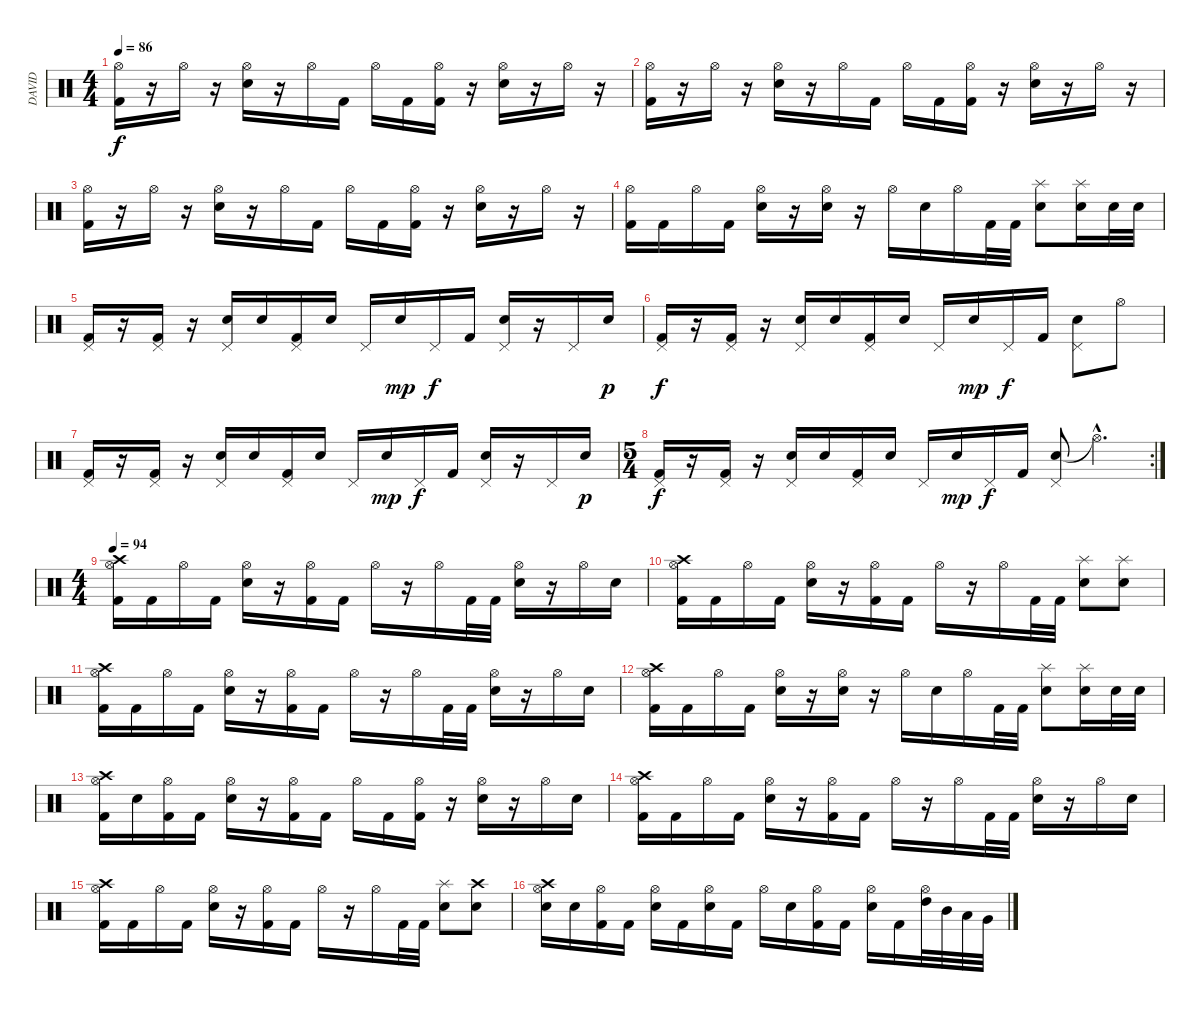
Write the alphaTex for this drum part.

\track ("DAVID" "DAVID") {instrument percussion}
\staff {score}
\articulation defaults
\ts (4 4)
\tempo 86
\clef neutral
\ks c
("Kick (hit) 2" "Hi-Hat (open)").16{dy f} r.16 "Hi-Hat (open)".16 r.16 ("Snare (hit) 2" "Hi-Hat (open)").16 r.16 "Hi-Hat (open)".16 "Kick (hit) 2".16 "Hi-Hat (open)".16 "Kick (hit) 2".16 ("Kick (hit) 2" "Hi-Hat (open)").16 r.16 ("Snare (hit) 2" "Hi-Hat (open)").16 r.16 "Hi-Hat (open)".16 r.16 |
("Kick (hit) 2" "Hi-Hat (open)").16 r.16 "Hi-Hat (open)".16 r.16 ("Snare (hit) 2" "Hi-Hat (open)").16 r.16 "Hi-Hat (open)".16 "Kick (hit) 2".16 "Hi-Hat (open)".16 "Kick (hit) 2".16 ("Kick (hit) 2" "Hi-Hat (open)").16 r.16 ("Snare (hit) 2" "Hi-Hat (open)").16 r.16 "Hi-Hat (open)".16 r.16 |
("Kick (hit) 2" "Hi-Hat (open)").16 r.16 "Hi-Hat (open)".16 r.16 ("Snare (hit) 2" "Hi-Hat (open)").16 r.16 "Hi-Hat (open)".16 "Kick (hit) 2".16 "Hi-Hat (open)".16 "Kick (hit) 2".16 ("Kick (hit) 2" "Hi-Hat (open)").16 r.16 ("Snare (hit) 2" "Hi-Hat (open)").16 r.16 "Hi-Hat (open)".16 r.16 |
("Kick (hit) 2" "Hi-Hat (open)").16 "Kick (hit) 2".16 "Hi-Hat (open)".16 "Kick (hit) 2".16 ("Snare (hit) 2" "Hi-Hat (open)").16 r.16 ("Snare (hit) 2" "Hi-Hat (open)").16 r.16 "Hi-Hat (open)".16 "Snare (hit) 2".16 "Hi-Hat (open)".16 "Kick (hit) 2".32 "Kick (hit) 2".32 ("Snare (hit) 2" "Splash (hit)").8 ("Snare (hit) 2" "Splash (hit)").16 "Snare (hit) 2".32 "Snare (hit) 2".32 |
("Kick (hit) 2" "Pedal Hi-Hat (hit)").16 r.16 ("Kick (hit) 2" "Pedal Hi-Hat (hit)").16 r.16 ("Snare (hit) 2" "Pedal Hi-Hat (hit)").16 "Snare (hit) 2".16 ("Kick (hit) 2" "Pedal Hi-Hat (hit)").16 "Snare (hit) 2".16 "Pedal Hi-Hat (hit)".16 "Snare (hit) 2".16{dy mp} "Pedal Hi-Hat (hit)".16{dy f} "Kick (hit) 2".16 ("Snare (hit) 2" "Pedal Hi-Hat (hit)").16 r.16 "Pedal Hi-Hat (hit)".16 "Snare (hit) 2".16{dy p} |
("Kick (hit) 2" "Pedal Hi-Hat (hit)").16{dy f} r.16 ("Kick (hit) 2" "Pedal Hi-Hat (hit)").16 r.16 ("Snare (hit) 2" "Pedal Hi-Hat (hit)").16 "Snare (hit) 2".16 ("Kick (hit) 2" "Pedal Hi-Hat (hit)").16 "Snare (hit) 2".16 "Pedal Hi-Hat (hit)".16 "Snare (hit) 2".16{dy mp} "Pedal Hi-Hat (hit)".16{dy f} "Kick (hit) 2".16 ("Snare (hit) 2" "Pedal Hi-Hat (hit)").8 "Hi-Hat (open)".8 |
("Kick (hit) 2" "Pedal Hi-Hat (hit)").16 r.16 ("Kick (hit) 2" "Pedal Hi-Hat (hit)").16 r.16 ("Snare (hit) 2" "Pedal Hi-Hat (hit)").16 "Snare (hit) 2".16 ("Kick (hit) 2" "Pedal Hi-Hat (hit)").16 "Snare (hit) 2".16 "Pedal Hi-Hat (hit)".16 "Snare (hit) 2".16{dy mp} "Pedal Hi-Hat (hit)".16{dy f} "Kick (hit) 2".16 ("Snare (hit) 2" "Pedal Hi-Hat (hit)").16 r.16 "Pedal Hi-Hat (hit)".16 "Snare (hit) 2".16{dy p} |
\rc 2
\ts (5 4)
("Kick (hit) 2" "Pedal Hi-Hat (hit)").16{dy f} r.16 ("Kick (hit) 2" "Pedal Hi-Hat (hit)").16 r.16 ("Snare (hit) 2" "Pedal Hi-Hat (hit)").16 "Snare (hit) 2".16 ("Kick (hit) 2" "Pedal Hi-Hat (hit)").16 "Snare (hit) 2".16 "Pedal Hi-Hat (hit)".16 "Snare (hit) 2".16{dy mp} "Pedal Hi-Hat (hit)".16{dy f} "Kick (hit) 2".16 ("Snare (hit) 2" "Pedal Hi-Hat (hit)").8 "Hi-Hat (open)"{hac t}.4{d} |
\ts (4 4)
\tempo 94
("Kick (hit) 2" "Hi-Hat (open)" "Crash high (hit)").16 "Kick (hit) 2".16 "Hi-Hat (open)".16 "Kick (hit) 2".16 ("Snare (hit) 2" "Hi-Hat (open)").16 r.16 ("Kick (hit) 2" "Hi-Hat (open)").16 "Kick (hit) 2".16 "Hi-Hat (open)".16 r.16 "Hi-Hat (open)".16 "Kick (hit) 2".32 "Kick (hit) 2".32 ("Snare (hit) 2" "Hi-Hat (open)").16 r.16 "Hi-Hat (open)".16 "Snare (hit) 2".16 |
("Kick (hit) 2" "Hi-Hat (open)" "Crash high (hit)").16 "Kick (hit) 2".16 "Hi-Hat (open)".16 "Kick (hit) 2".16 ("Snare (hit) 2" "Hi-Hat (open)").16 r.16 ("Kick (hit) 2" "Hi-Hat (open)").16 "Kick (hit) 2".16 "Hi-Hat (open)".16 r.16 "Hi-Hat (open)".16 "Kick (hit) 2".32 "Kick (hit) 2".32 ("Snare (hit) 2" "Splash (hit)").8 ("Snare (hit) 2" "Splash (hit)").8 |
("Kick (hit) 2" "Hi-Hat (open)" "Crash high (hit)").16 "Kick (hit) 2".16 "Hi-Hat (open)".16 "Kick (hit) 2".16 ("Snare (hit) 2" "Hi-Hat (open)").16 r.16 ("Kick (hit) 2" "Hi-Hat (open)").16 "Kick (hit) 2".16 "Hi-Hat (open)".16 r.16 "Hi-Hat (open)".16 "Kick (hit) 2".32 "Kick (hit) 2".32 ("Snare (hit) 2" "Hi-Hat (open)").16 r.16 "Hi-Hat (open)".16 "Snare (hit) 2".16 |
("Kick (hit) 2" "Hi-Hat (open)" "Crash high (hit)").16 "Kick (hit) 2".16 "Hi-Hat (open)".16 "Kick (hit) 2".16 ("Snare (hit) 2" "Hi-Hat (open)").16 r.16 ("Snare (hit) 2" "Hi-Hat (open)").16 r.16 "Hi-Hat (open)".16 "Snare (hit) 2".16 "Hi-Hat (open)".16 "Kick (hit) 2".32 "Kick (hit) 2".32 ("Snare (hit) 2" "Splash (hit)").8 ("Snare (hit) 2" "Splash (hit)").16 "Snare (hit) 2".32 "Snare (hit) 2".32 |
("Kick (hit) 2" "Hi-Hat (open)" "Crash high (hit)").16 "Snare (hit) 2".16 ("Kick (hit) 2" "Hi-Hat (open)").16 "Kick (hit) 2".16 ("Snare (hit) 2" "Hi-Hat (open)").16 r.16 ("Kick (hit) 2" "Hi-Hat (open)").16 "Kick (hit) 2".16 "Hi-Hat (open)".16 "Kick (hit) 2".16 ("Kick (hit) 2" "Hi-Hat (open)").16 r.16 ("Snare (hit) 2" "Hi-Hat (open)").16 r.16 "Hi-Hat (open)".16 "Snare (hit) 2".16 |
("Kick (hit) 2" "Hi-Hat (open)" "Crash high (hit)").16 "Kick (hit) 2".16 "Hi-Hat (open)".16 "Kick (hit) 2".16 ("Snare (hit) 2" "Hi-Hat (open)").16 r.16 ("Kick (hit) 2" "Hi-Hat (open)").16 "Kick (hit) 2".16 "Hi-Hat (open)".16 r.16 "Hi-Hat (open)".16 "Kick (hit) 2".32 "Kick (hit) 2".32 ("Snare (hit) 2" "Hi-Hat (open)").16 r.16 "Hi-Hat (open)".16 "Snare (hit) 2".16 |
("Kick (hit) 2" "Hi-Hat (open)" "Crash high (hit)").16 "Kick (hit) 2".16 "Hi-Hat (open)".16 "Kick (hit) 2".16 ("Snare (hit) 2" "Hi-Hat (open)").16 r.16 ("Kick (hit) 2" "Hi-Hat (open)").16 "Kick (hit) 2".16 "Hi-Hat (open)".16 r.16 "Hi-Hat (open)".16 "Kick (hit) 2".32 "Kick (hit) 2".32 ("Snare (hit) 2" "Splash (hit)").8 ("Snare (hit) 2" "Crash high (hit)").8 |
("Snare (hit) 2" "Hi-Hat (open)" "Crash high (hit)").16 "Snare (hit) 2".16 ("Kick (hit) 2" "Hi-Hat (open)").16 "Kick (hit) 2".16 ("Snare (hit) 2" "Hi-Hat (open)").16 "Kick (hit) 2".16 ("Snare (hit) 2" "Hi-Hat (open)").16 "Kick (hit) 2".16 "Hi-Hat (open)".16 "Snare (hit) 2".16 ("Kick (hit) 2" "Hi-Hat (open)").16 "Kick (hit) 2".16 ("Snare (hit) 2" "Hi-Hat (open)").16 "Kick (hit) 2".16 ("High Tom (hit)" "Hi-Hat (open)").32 "Mid Tom (hit)".32 "Low Tom (hit)".32 "Very Low Tom (hit)".32
